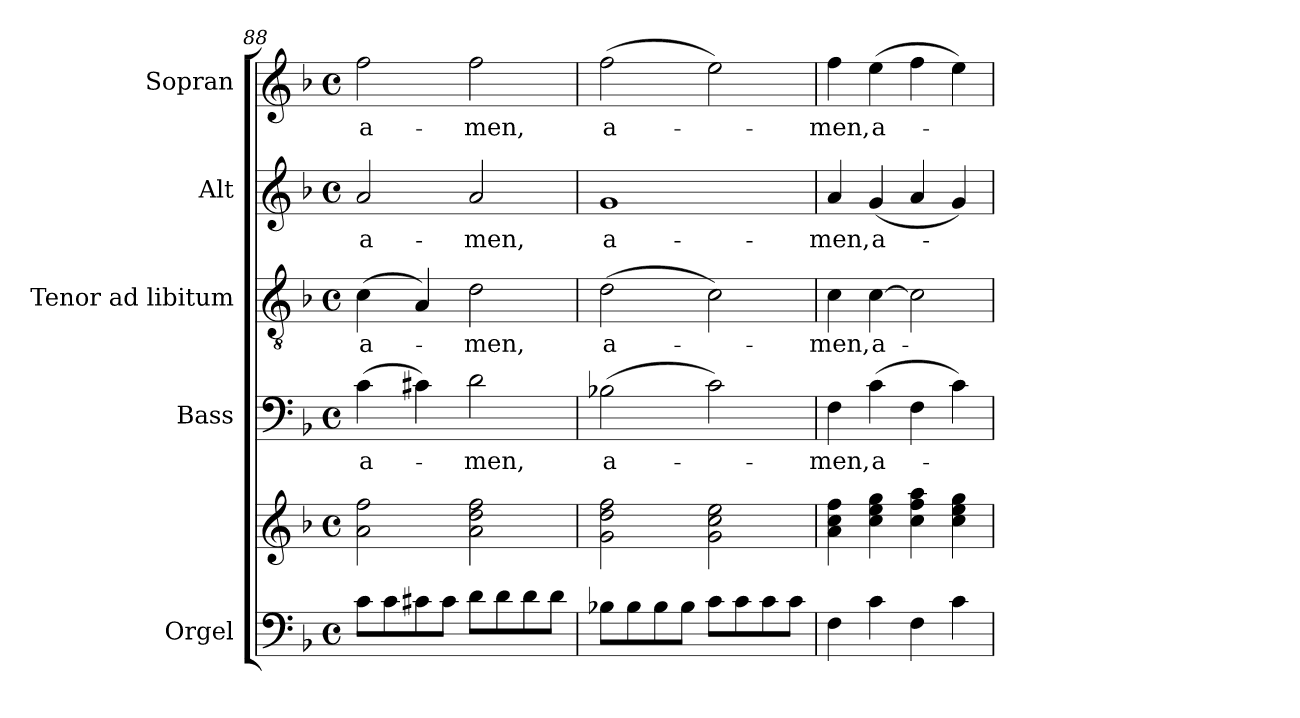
**kern	**kern	**kern	**text	**kern	**text	**kern	**text	**kern	**text
*part5	*part5	*part4	*part4	*part3	*part3	*part2	*part2	*part1	*part1
*staff6	*staff5	*staff4	*staff4	*staff3	*staff3	*staff2	*staff2	*staff1	*staff1
*I"Orgel	*	*I"Bass	*	*I"Tenor ad libitum	*	*I"Alt	*	*I"Sopran	*
*I'Org.	*	*I'B.	*	*I'T.	*	*I'A.	*	*I'S.	*
*clefF4	*clefG2	*clefF4	*	*clefGv2	*	*clefG2	*	*clefG2	*
*k[b-]	*k[b-]	*k[b-]	*	*k[b-]	*	*k[b-]	*	*k[b-]	*
*F:	*F:	*F:	*	*F:	*	*F:	*	*F:	*
*M4/4	*M4/4	*M4/4	*	*M4/4	*	*M4/4	*	*M4/4	*
*met(c)	*met(c)	*met(c)	*	*met(c)	*	*met(c)	*	*met(c)	*
=88	=88	=88	=88	=88	=88	=88	=88	=88	=88
!	!	!	!LO:LY:b	!	!LO:LY:b	!	!LO:LY:b	!	!LO:LY:b
8c\L	2a\ 2ff\	(>4c\	a-	(>4c\	a-	2a/	a-	2ff\	a-
8c\	.	.	.	.	.	.	.	.	.
8c#X\	.	4c#X\)	.	4A/)	.	.	.	.	.
8c#\J	.	.	.	.	.	.	.	.	.
!	!	!	!LO:LY:b	!	!LO:LY:b	!	!LO:LY:b	!	!LO:LY:b
8d\L	2a\ 2dd\ 2ff\	2d\	-men,	2d\	-men,	2a/	-men,	2ff\	-men,
8d\	.	.	.	.	.	.	.	.	.
8d\	.	.	.	.	.	.	.	.	.
8d\J	.	.	.	.	.	.	.	.	.
=89	=89	=89	=89	=89	=89	=89	=89	=89	=89
!	!	!	!LO:LY:b	!	!LO:LY:b	!	!LO:LY:b	!	!LO:LY:b
8B-X\L	2g\ 2dd\ 2ff\	(>2B-X\	a-	(>2d\	a-	1g	a-	(>2ff\	a-
8B-\	.	.	.	.	.	.	.	.	.
8B-\	.	.	.	.	.	.	.	.	.
8B-\J	.	.	.	.	.	.	.	.	.
8c\L	2g\ 2cc\ 2ee\	2c\)	.	2c\)	.	.	.	2ee\)	.
8c\	.	.	.	.	.	.	.	.	.
8c\	.	.	.	.	.	.	.	.	.
8c\J	.	.	.	.	.	.	.	.	.
=90	=90	=90	=90	=90	=90	=90	=90	=90	=90
!	!	!	!LO:LY:b	!	!LO:LY:b	!	!LO:LY:b	!	!LO:LY:b
4F\	4a\ 4cc\ 4ff\	4F\	-men,	4c\	-men,	4a/	-men,	4ff\	-men,
!	!	!	!LO:LY:b	!	!LO:LY:b	!	!LO:LY:b	!	!LO:LY:b
4c\	4cc\ 4ee\ 4gg\	(>4c\	a-	[4c\	a-	(<4g/	a-	(>4ee\	a-
4F\	4cc\ 4ff\ 4aa\	4F\	.	2c\]	.	4a/	.	4ff\	.
4c\	4cc\ 4ee\ 4gg\	4c\)	.	.	.	4g/)	.	4ee\)	.
=	=	=	=	=	=	=	=	=	=
*-	*-	*-	*-	*-	*-	*-	*-	*-	*-
